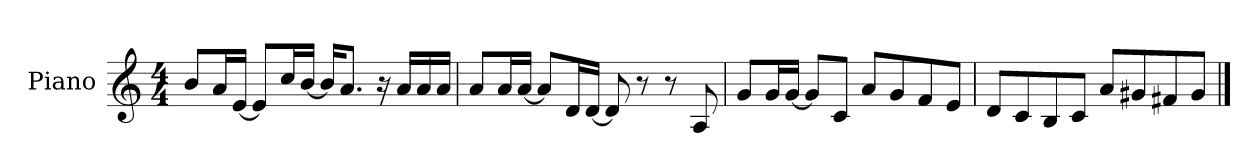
**kern
*part1
*staff1
*I"Piano
*I'Pno.
*clefG2
*k[]
*M4/4
=1
8b/L
16a/L
[16e/JJ
8e/L]
16cc/L
[16b/JJ
16b/KL]
8.a/J
16r
16a/LL
16a/
16a/JJ
=2
8a/L
16a/L
[16a/JJ
8a/L]
16d/L
[16d/JJ
8d/]
8r
8r
8A/
=3
8g/L
16g/L
[16g/JJ
8g/L]
8c/J
8a/L
8g/
8f/
8e/J
!!LO:LB:g=z
=4
8d/L
8c/
8B/
8c/J
8a/L
8g#X/
8f#X/
8g#/J
==
*-
